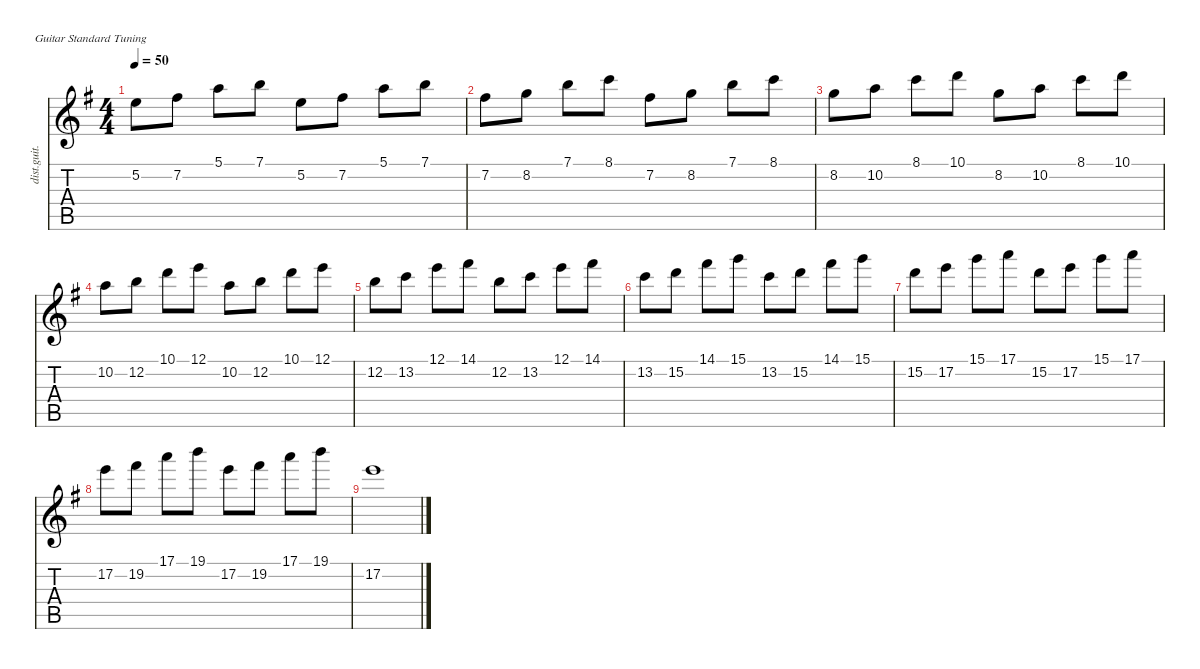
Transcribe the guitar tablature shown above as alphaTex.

\defaultSystemsLayout 4
\hideDynamics
\bracketExtendMode nobrackets
\track ("Distortion Guitar" "dist.guit.") {instrument distortionguitar}
\staff {score tabs}
\tuning (E4 B3 G3 D3 A2 E2)
\ts (4 4)
\tempo 50
\clef g2
\ks g
5.2{acc forcenatural}.8{dy mf instrument distortionguitar beam Down} 7.2{acc #}.8{beam Down} 5.1{acc forcenatural}.8{beam Down} 7.1{acc forcenatural}.8{beam Down} 5.2{acc forcenatural}.8{beam Down} 7.2{acc #}.8{beam Down} 5.1{acc forcenatural}.8{beam Down} 7.1{acc forcenatural}.8{beam Down} |
7.2{acc #}.8{beam Down} 8.2{acc forcenatural}.8{beam Down} 7.1{acc forcenatural}.8{beam Down} 8.1{acc forcenatural}.8{beam Down} 7.2{acc #}.8{beam Down} 8.2{acc forcenatural}.8{beam Down} 7.1{acc forcenatural}.8{beam Down} 8.1{acc forcenatural}.8{beam Down} |
8.2{acc forcenatural}.8{beam Down} 10.2{acc forcenatural}.8{beam Down} 8.1{acc forcenatural}.8{beam Down} 10.1{acc forcenatural}.8{beam Down} 8.2{acc forcenatural}.8{beam Down} 10.2{acc forcenatural}.8{beam Down} 8.1{acc forcenatural}.8{beam Down} 10.1{acc forcenatural}.8{beam Down} |
10.2{acc forcenatural}.8{beam Down} 12.2{acc forcenatural}.8{beam Down} 10.1{acc forcenatural}.8{beam Down} 12.1{acc forcenatural}.8{beam Down} 10.2{acc forcenatural}.8{beam Down} 12.2{acc forcenatural}.8{beam Down} 10.1{acc forcenatural}.8{beam Down} 12.1{acc forcenatural}.8{beam Down} |
12.2{acc forcenatural}.8{beam Down} 13.2{acc forcenatural}.8{beam Down} 12.1{acc forcenatural}.8{beam Down} 14.1{acc #}.8{beam Down} 12.2{acc forcenatural}.8{beam Down} 13.2{acc forcenatural}.8{beam Down} 12.1{acc forcenatural}.8{beam Down} 14.1{acc #}.8{beam Down} |
13.2{acc forcenatural}.8{beam Down} 15.2{acc forcenatural}.8{beam Down} 14.1{acc #}.8{beam Down} 15.1{acc forcenatural}.8{beam Down} 13.2{acc forcenatural}.8{beam Down} 15.2{acc forcenatural}.8{beam Down} 14.1{acc #}.8{beam Down} 15.1{acc forcenatural}.8{beam Down} |
15.2{acc forcenatural}.8{beam Down} 17.2{acc forcenatural}.8{beam Down} 15.1{acc forcenatural}.8{beam Down} 17.1{acc forcenatural}.8{beam Down} 15.2{acc forcenatural}.8{beam Down} 17.2{acc forcenatural}.8{beam Down} 15.1{acc forcenatural}.8{beam Down} 17.1{acc forcenatural}.8{beam Down} |
17.2{acc forcenatural}.8{beam Down} 19.2{acc #}.8{beam Down} 17.1{acc forcenatural}.8{beam Down} 19.1{acc forcenatural}.8{beam Down} 17.2{acc forcenatural}.8{beam Down} 19.2{acc #}.8{beam Down} 17.1{acc forcenatural}.8{beam Down} 19.1{acc forcenatural}.8{beam Down} |
17.2{acc forcenatural}.1{beam Down}
